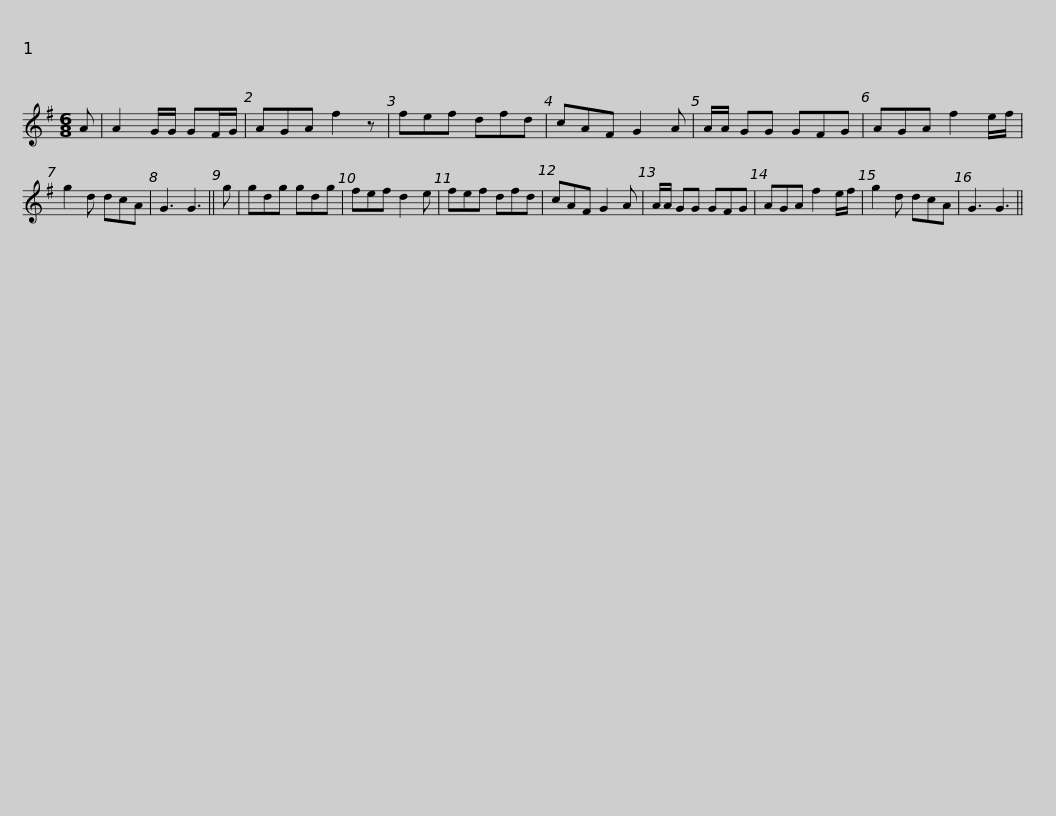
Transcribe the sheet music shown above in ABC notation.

X:1
L:1/8
M:6/8
I:linebreak $
K:G
V:1 treble
V:1
 A | A2 G/G/ GF/G/ | AGA f2 z | fef dfd | cAF G2 A | %5
 A/A/ GG GFG | AGA f2 e/f/ | g2 d dcA |$ G3 G3 || g | %10
 gdg gdg | fef d2 e | fef dfd | cAF G2 A | A/A/ GG GFG | %15
 AGA f2 e/f/ | g2 d dcA |$ G3 G3 || %18
